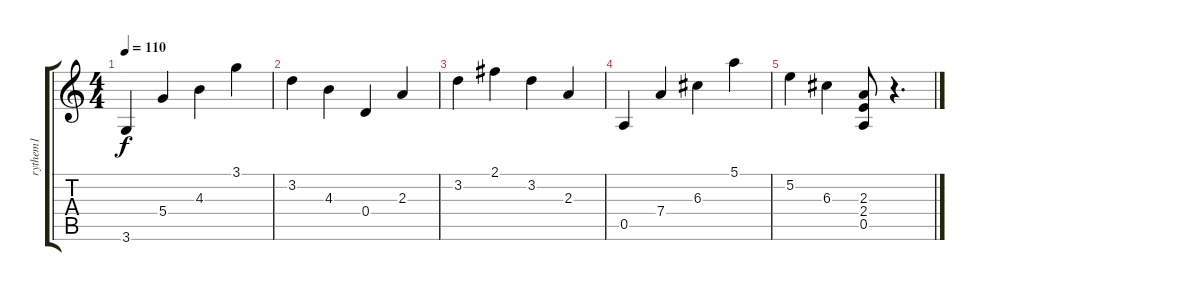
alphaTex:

\track ("rythem1" "rythem1") {instrument electricguitarclean}
\staff {score tabs}
\tuning (E4 B3 G3 D3 A2 E2) {hide}
\ts (4 4)
\tempo 110
\clef g2
\ks c
3.6.4{dy f} 5.4.4 4.3.4 3.1.4 |
3.2.4 4.3.4 0.4.4 2.3.4 |
3.2.4 2.1.4 3.2.4 2.3.4 |
0.5.4 7.4.4 6.3.4 5.1.4 |
5.2.4 6.3.4 (2.3 2.4 0.5).8 r.4{d}
